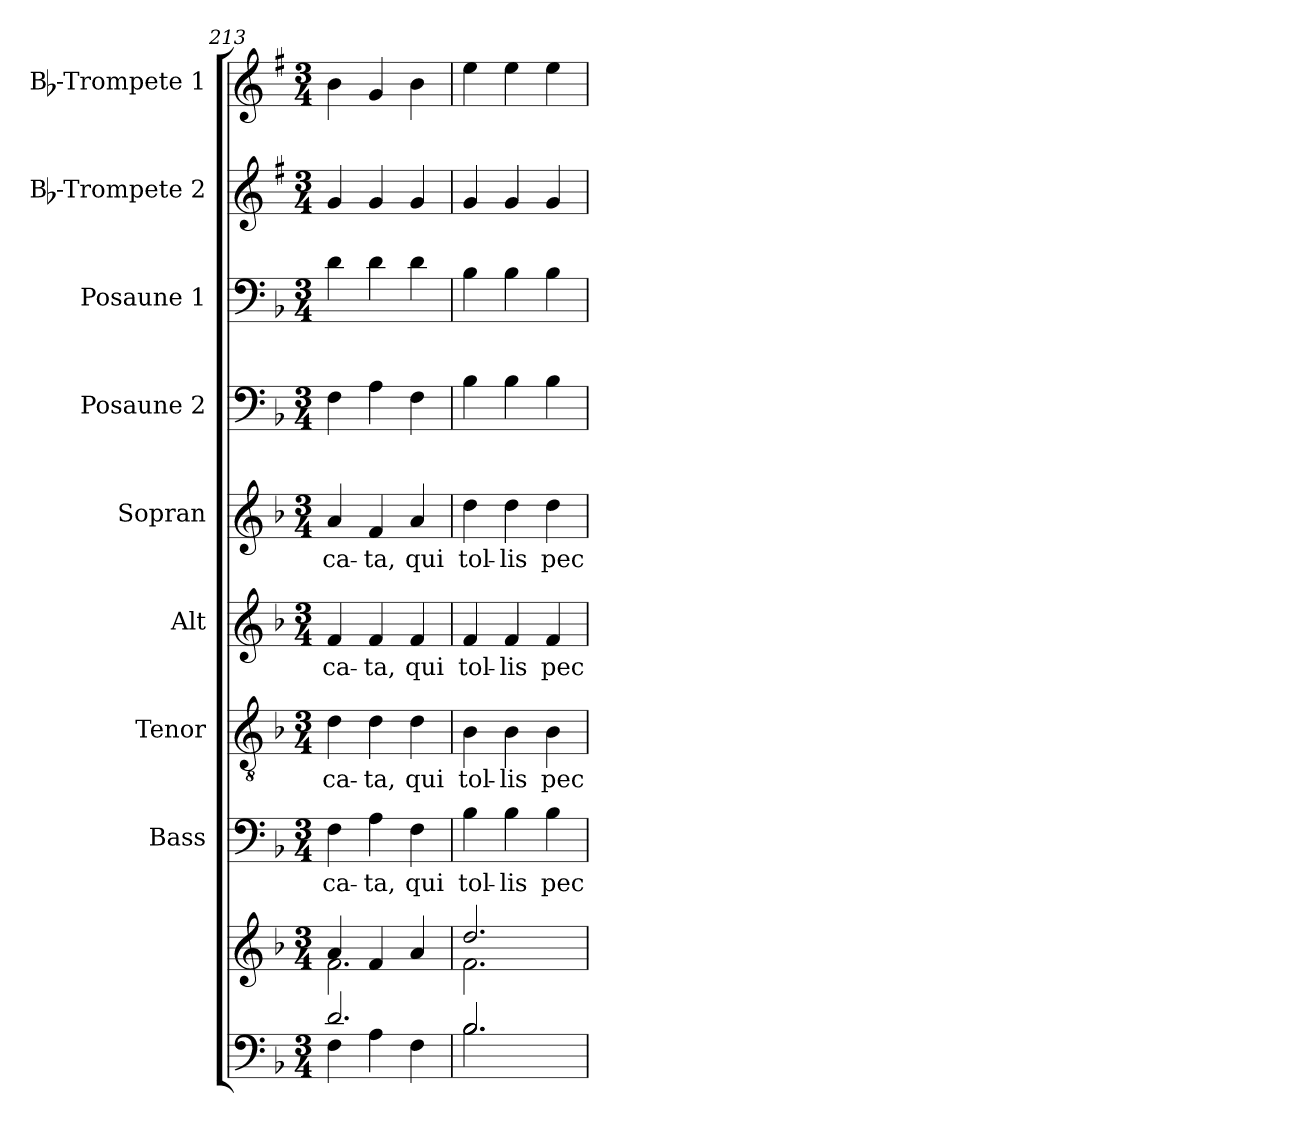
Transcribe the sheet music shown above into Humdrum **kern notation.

**kern	**kern	**kern	**text	**kern	**text	**kern	**text	**kern	**text	**kern	**kern	**kern	**kern
*part9	*part9	*part8	*part8	*part7	*part7	*part6	*part6	*part5	*part5	*part4	*part3	*part2	*part1
*staff10	*staff9	*staff8	*staff8	*staff7	*staff7	*staff6	*staff6	*staff5	*staff5	*staff4	*staff3	*staff2	*staff1
*	*	*I"Bass	*	*I"Tenor	*	*I"Alt	*	*I"Sopran	*	*I"Posaune 2	*I"Posaune 1	*I"Bb-Trompete 2	*I"Bb-Trompete 1
*	*	*I'B.	*	*I'T.	*	*I'A.	*	*I'S.	*	*I'Pos. 2	*I'Pos. 1	*I'Bb Trp. 2	*I'Bb Trp. 1
*clefF4	*clefG2	*clefF4	*	*clefGv2	*	*clefG2	*	*clefG2	*	*clefF4	*clefF4	*clefG2	*clefG2
*	*	*	*	*	*	*	*	*	*	*	*	*ITrd1c2	*ITrd1c2
*k[b-]	*k[b-]	*k[b-]	*	*k[b-]	*	*k[b-]	*	*k[b-]	*	*k[b-]	*k[b-]	*k[b-]	*k[b-]
*F:	*F:	*F:	*	*F:	*	*F:	*	*F:	*	*F:	*F:	*F:	*F:
*M3/4	*M3/4	*M3/4	*	*M3/4	*	*M3/4	*	*M3/4	*	*M3/4	*M3/4	*M3/4	*M3/4
=213	=213	=213	=213	=213	=213	=213	=213	=213	=213	=213	=213	=213	=213
*^	*^	*	*	*	*	*	*	*	*	*	*	*	*
!	!	!	!	!	!LO:LY:b	!	!LO:LY:b	!	!LO:LY:b	!	!LO:LY:b	!	!	!	!
2.d/	4F\	4a/	2.f\	4F\	-ca-	4d\	-ca-	4f/	-ca-	4a/	-ca-	4F\	4d\	4f/	4a\
!	!	!	!	!	!LO:LY:b	!	!LO:LY:b	!	!LO:LY:b	!	!LO:LY:b	!	!	!	!
.	4A\	4f/	.	4A\	-ta,	4d\	-ta,	4f/	-ta,	4f/	-ta,	4A\	4d\	4f/	4f/
!	!	!	!	!	!LO:LY:b	!	!LO:LY:b	!	!LO:LY:b	!	!LO:LY:b	!	!	!	!
.	4F\	4a/	.	4F\	qui	4d\	qui	4f/	qui	4a/	qui	4F\	4d\	4f/	4a\
=214	=214	=214	=214	=214	=214	=214	=214	=214	=214	=214	=214	=214	=214	=214	=214
!	!	!	!	!	!LO:LY:b	!	!LO:LY:b	!	!LO:LY:b	!	!LO:LY:b	!	!	!	!
2.B-/	2.B-\	2.dd/	2.f\	4B-\	tol-	4B-\	tol-	4f/	tol-	4dd\	tol-	4B-\	4B-\	4f/	4dd\
!	!	!	!	!	!LO:LY:b	!	!LO:LY:b	!	!LO:LY:b	!	!LO:LY:b	!	!	!	!
.	.	.	.	4B-\	-lis	4B-\	-lis	4f/	-lis	4dd\	-lis	4B-\	4B-\	4f/	4dd\
!	!	!	!	!	!LO:LY:b	!	!LO:LY:b	!	!LO:LY:b	!	!LO:LY:b	!	!	!	!
.	.	.	.	4B-\	pec-	4B-\	pec-	4f/	pec-	4dd\	pec-	4B-\	4B-\	4f/	4dd\
*v	*v	*	*	*	*	*	*	*	*	*	*	*	*	*	*
*	*v	*v	*	*	*	*	*	*	*	*	*	*	*	*
=	=	=	=	=	=	=	=	=	=	=	=	=	=
*-	*-	*-	*-	*-	*-	*-	*-	*-	*-	*-	*-	*-	*-
